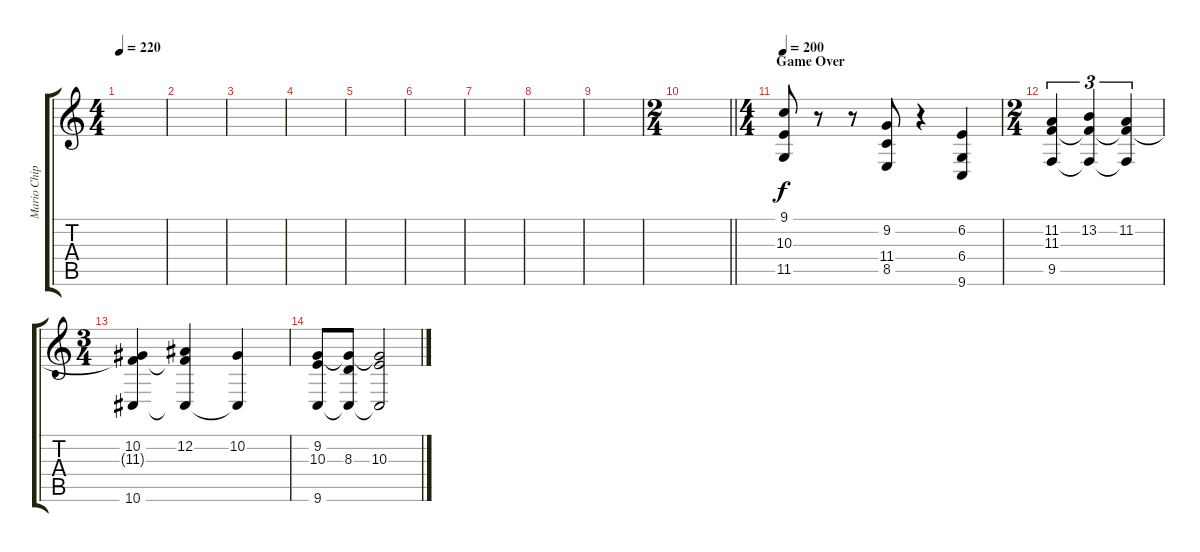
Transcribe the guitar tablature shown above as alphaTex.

\track ("Mario Chiptune Overdub" "Mario Chip") {instrument lead1square}
\staff {score tabs}
\tuning (Eb4 Bb3 Gb3 Db3 Ab2 Eb2) {hide}
\ts (4 4)
\tempo 220
\clef g2
\ks c
|
|
|
|
|
|
|
|
|
\ts (2 4)
\barLineRight lightlight
|
\ts (4 4)
\section ("" "Game Over")
\tempo 200
(9.1 10.3 11.5).8 r.8 r.8 (9.2 11.4 8.5).8 r.4 (6.2 6.4 9.6).4 |
\ts (2 4)
(11.2 11.3 9.5).4{tu (3 2)} (13.2 11.3{t} 9.5{t}).4{tu (3 2)} (11.2 11.3{t} 9.5{t}).4{tu (3 2)} |
\ts (3 4)
(10.2 11.3{t} 10.6).4 (12.2 11.3{t} 10.6{t}).4 (10.2 10.6{t}).4 |
(9.2 10.3 9.6).8 (9.2{t} 8.3 9.6{t}).8 (9.2{t} 10.3 9.6{t}).2
